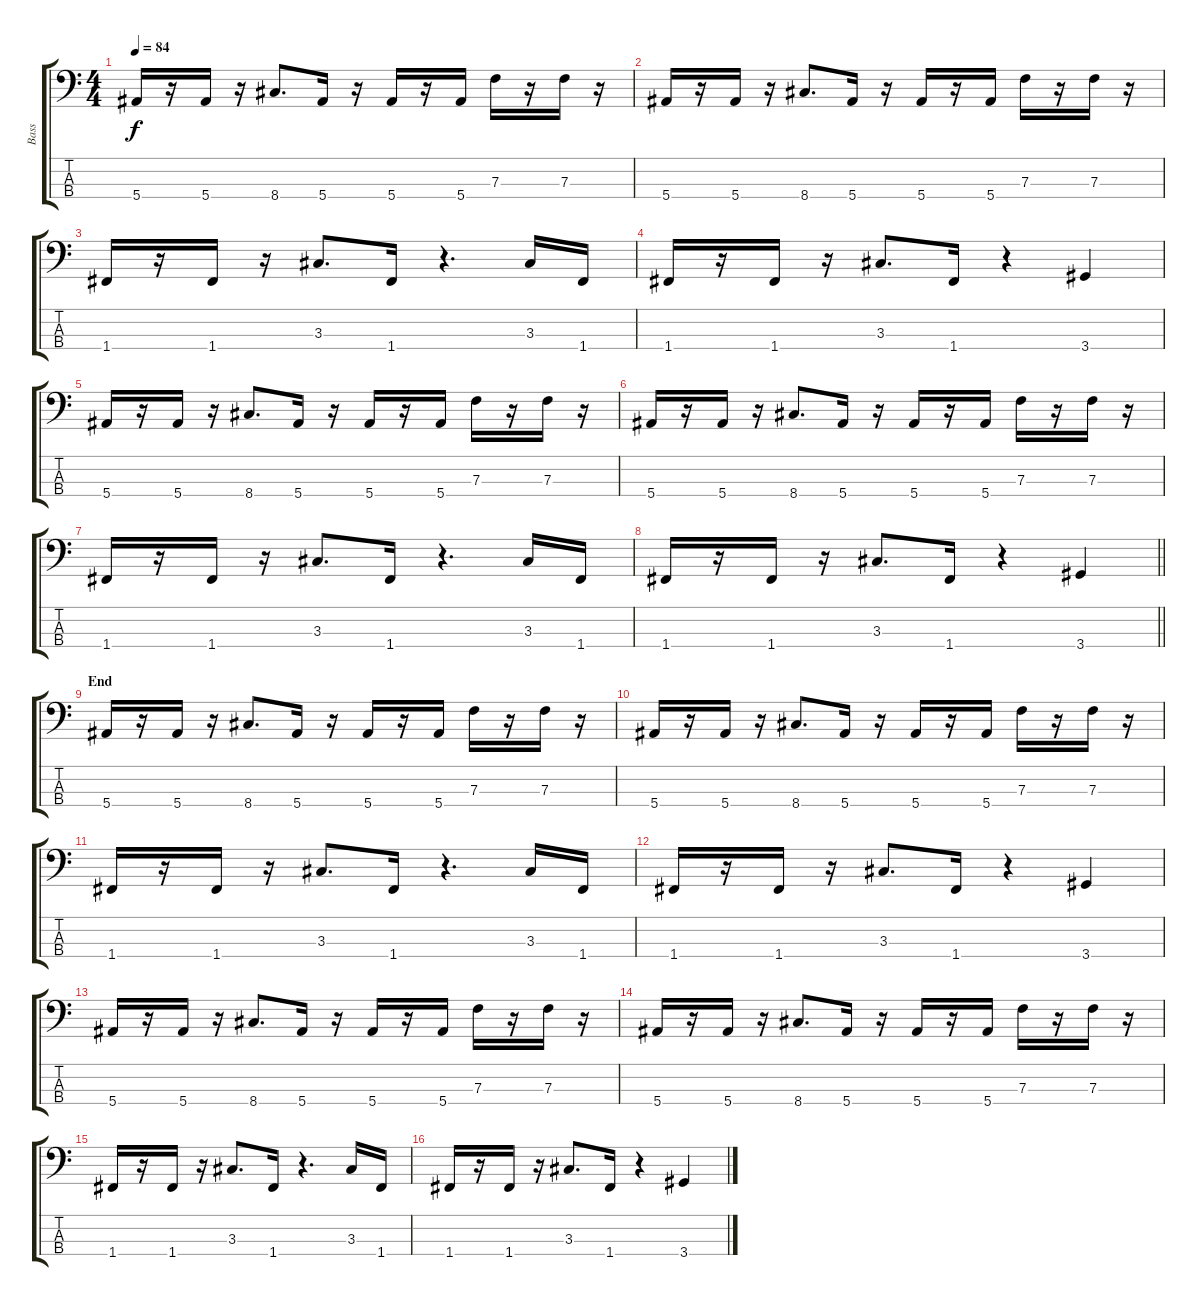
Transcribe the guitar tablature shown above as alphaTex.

\track ("Bass" "Bass") {instrument electricbassfinger}
\staff {score tabs}
\tuning (Ab2 Eb2 Bb1 F1) {hide}
\ts (4 4)
\tempo 84
\clef f4
\ks c
5.4.16{dy f volume 10} r.16 5.4.16 r.16 8.4.8{d} 5.4.16 r.16 5.4.16 r.16 5.4.16 7.3.16 r.16 7.3.16 r.16 |
5.4.16 r.16 5.4.16 r.16 8.4.8{d} 5.4.16 r.16 5.4.16 r.16 5.4.16 7.3.16 r.16 7.3.16 r.16 |
1.4.16 r.16 1.4.16 r.16 3.3.8{d} 1.4.16 r.4{d} 3.3.16 1.4.16 |
1.4.16 r.16 1.4.16 r.16 3.3.8{d} 1.4.16 r.4 3.4.4 |
5.4.16 r.16 5.4.16 r.16 8.4.8{d} 5.4.16 r.16 5.4.16 r.16 5.4.16 7.3.16 r.16 7.3.16 r.16 |
5.4.16 r.16 5.4.16 r.16 8.4.8{d} 5.4.16 r.16 5.4.16 r.16 5.4.16 7.3.16 r.16 7.3.16 r.16 |
1.4.16 r.16 1.4.16 r.16 3.3.8{d} 1.4.16 r.4{d} 3.3.16 1.4.16 |
\barLineRight lightlight
1.4.16 r.16 1.4.16 r.16 3.3.8{d} 1.4.16 r.4 3.4.4 |
\section ("" "End")
5.4.16 r.16 5.4.16 r.16 8.4.8{d} 5.4.16 r.16 5.4.16 r.16 5.4.16 7.3.16 r.16 7.3.16 r.16 |
5.4.16 r.16 5.4.16 r.16 8.4.8{d} 5.4.16 r.16 5.4.16 r.16 5.4.16 7.3.16 r.16 7.3.16 r.16 |
1.4.16 r.16 1.4.16 r.16 3.3.8{d} 1.4.16 r.4{d} 3.3.16 1.4.16 |
1.4.16 r.16 1.4.16 r.16 3.3.8{d} 1.4.16 r.4 3.4.4 |
5.4.16 r.16 5.4.16 r.16 8.4.8{d} 5.4.16 r.16 5.4.16 r.16 5.4.16 7.3.16 r.16 7.3.16 r.16 |
5.4.16 r.16 5.4.16 r.16 8.4.8{d} 5.4.16 r.16 5.4.16 r.16 5.4.16 7.3.16 r.16 7.3.16 r.16 |
1.4.16 r.16 1.4.16 r.16 3.3.8{d} 1.4.16 r.4{d} 3.3.16 1.4.16 |
1.4.16 r.16 1.4.16 r.16 3.3.8{d} 1.4.16 r.4 3.4.4
